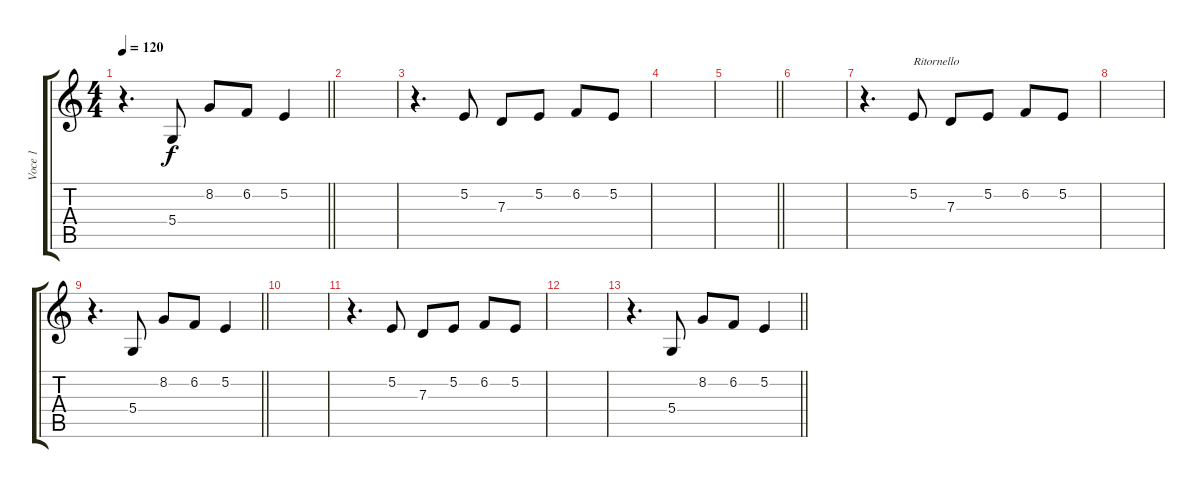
\track ("Voce 1" "Voce 1") {instrument lead1square}
\staff {score tabs}
\tuning (E4 B3 G3 D3 A2 E2) {hide}
\ts (4 4)
\tempo 120
\clef g2
\barLineRight lightlight
\ks c
r.4{d dy f} 5.4.8 8.2.8 6.2.8 5.2.4 |
|
r.4{d} 5.2.8 7.3.8 5.2.8 6.2.8 5.2.8 |
|
\barLineRight lightlight
|
|
r.4{d} 5.2.8{txt "Ritornello"} 7.3.8 5.2.8 6.2.8 5.2.8 |
|
\barLineRight lightlight
r.4{d} 5.4.8 8.2.8 6.2.8 5.2.4 |
|
r.4{d} 5.2.8 7.3.8 5.2.8 6.2.8 5.2.8 |
|
\barLineRight lightlight
r.4{d} 5.4.8 8.2.8 6.2.8 5.2.4
